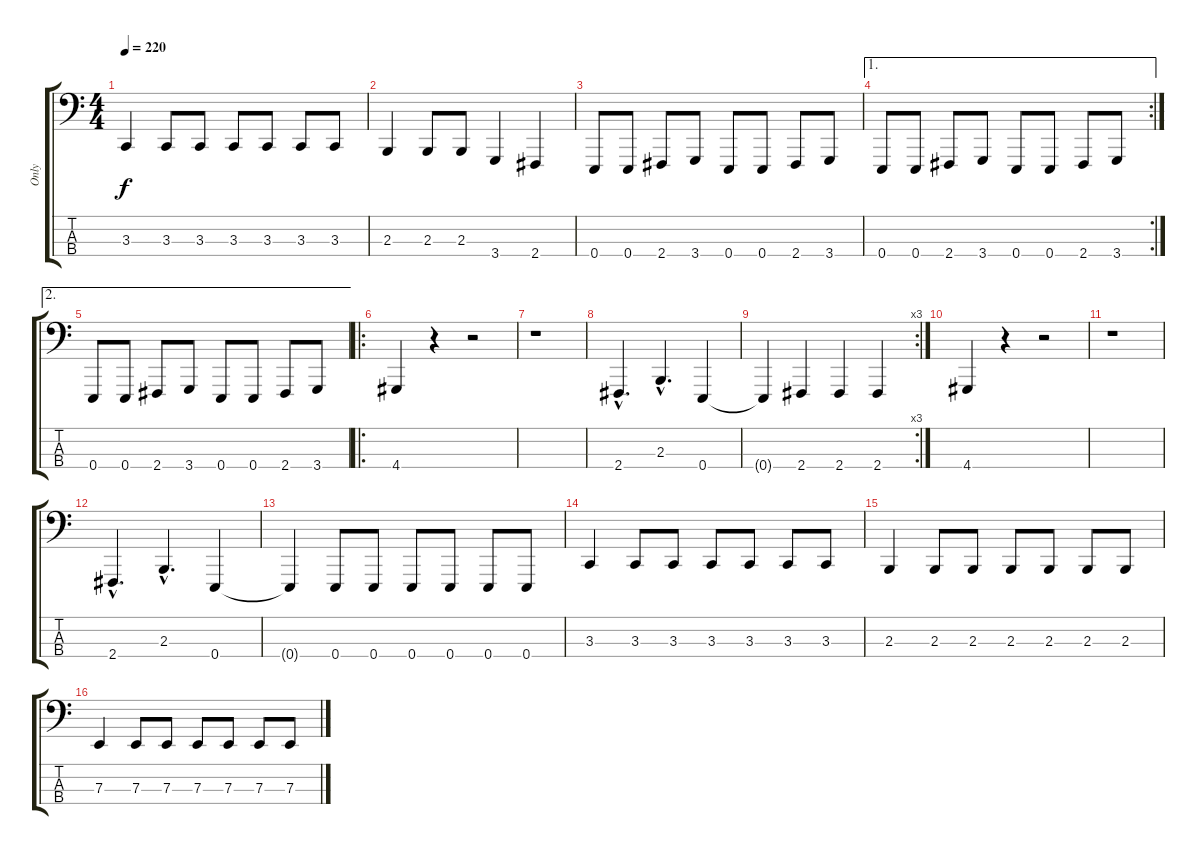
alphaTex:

\track ("Only" "Only") {instrument lead8bassandlead}
\staff {score tabs}
\tuning (G2 D2 A1 E1) {hide}
\ts (4 4)
\tempo 220
\clef f4
\ks c
3.3.4{dy f} 3.3.8 3.3.8 3.3.8 3.3.8 3.3.8 3.3.8 |
2.3.4 2.3.8 2.3.8 3.4.4 2.4.4 |
0.4.8 0.4.8 2.4.8 3.4.8 0.4.8 0.4.8 2.4.8 3.4.8 |
\ae 1
\rc 2
0.4.8 0.4.8 2.4.8 3.4.8 0.4.8 0.4.8 2.4.8 3.4.8 |
\ae 2
0.4.8 0.4.8 2.4.8 3.4.8 0.4.8 0.4.8 2.4.8 3.4.8 |
\ro
4.4.4 r.4 r.2 |
r.1 |
2.4{hac}.4{d} 2.3{hac}.4{d} 0.4.4 |
\rc 3
0.4{t}.4 2.4.4 2.4.4 2.4.4 |
4.4.4 r.4 r.2 |
r.1 |
2.4{hac}.4{d} 2.3{hac}.4{d} 0.4.4 |
0.4{t}.4 0.4.8 0.4.8 0.4.8 0.4.8 0.4.8 0.4.8 |
3.3.4 3.3.8 3.3.8 3.3.8 3.3.8 3.3.8 3.3.8 |
2.3.4 2.3.8 2.3.8 2.3.8 2.3.8 2.3.8 2.3.8 |
7.3.4 7.3.8 7.3.8 7.3.8 7.3.8 7.3.8 7.3.8
